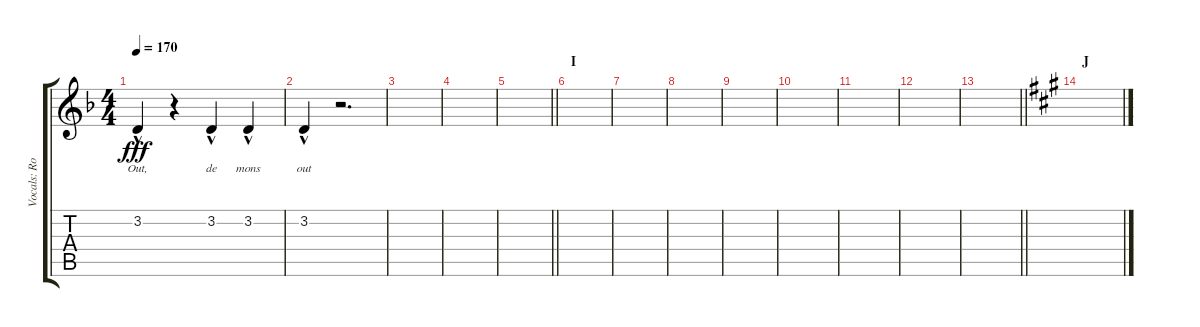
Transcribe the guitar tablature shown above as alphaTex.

\track ("Vocals: Rob" "Vocals: Ro") {instrument lead2sawtooth}
\staff {score tabs}
\tuning (E4 B3 G3 D3 A2 D2) {hide}
\ts (4 4)
\tempo 170
\clef g2
\ks f
3.2{hac}.4{lyrics (0 "Out,") lyrics (1 "") lyrics (2 "") lyrics (3 "") lyrics (4 "") dy fff} r.4 3.2{hac}.4{lyrics (0 "de") lyrics (1 "") lyrics (2 "") lyrics (3 "") lyrics (4 "")} 3.2{hac}.4{lyrics (0 "mons") lyrics (1 "") lyrics (2 "") lyrics (3 "") lyrics (4 "")} |
3.2{hac}.4{lyrics (0 "out") lyrics (1 "") lyrics (2 "") lyrics (3 "") lyrics (4 "")} r.2{d} |
|
|
\barLineRight lightlight
|
\section ("" "I")
|
|
|
|
|
|
|
\barLineRight lightlight
|
\section ("" "J")
\ks a
